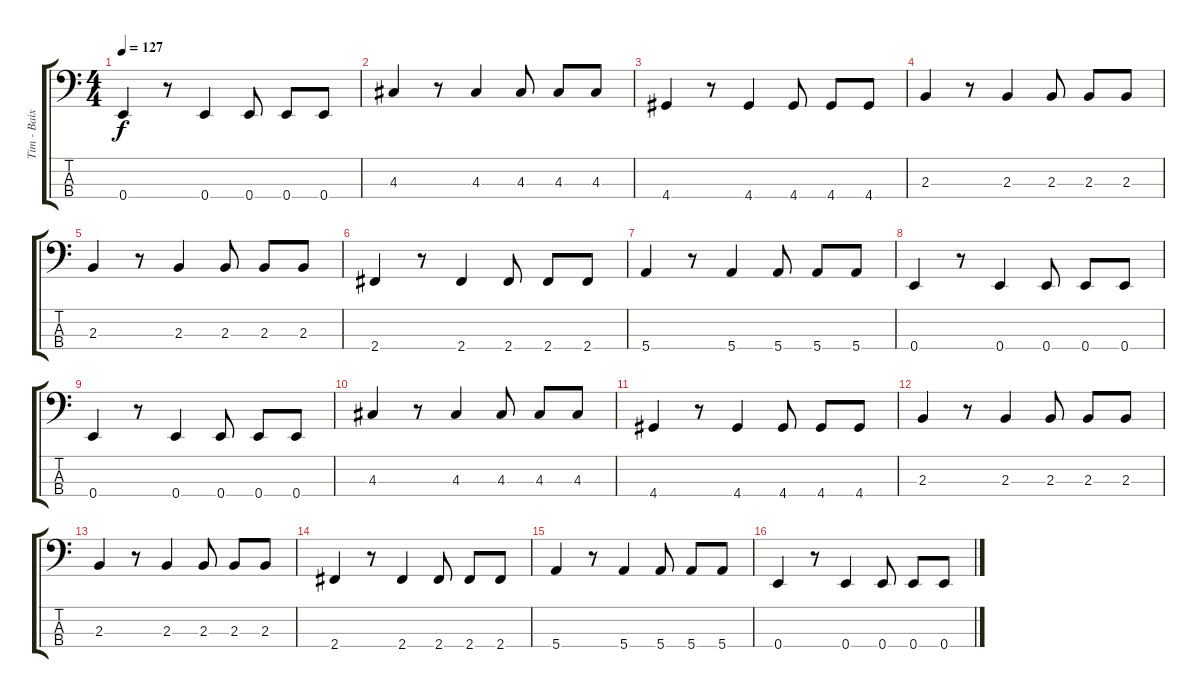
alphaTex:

\track ("Tim - Baixo" "Tim - Baix") {instrument electricbasspick}
\staff {score tabs}
\tuning (G2 D2 A1 E1) {hide}
\ts (4 4)
\tempo 127
\clef f4
\ks c
0.4.4{dy f} r.8 0.4.4 0.4.8 0.4.8 0.4.8 |
4.3.4 r.8 4.3.4 4.3.8 4.3.8 4.3.8 |
4.4.4 r.8 4.4.4 4.4.8 4.4.8 4.4.8 |
2.3.4 r.8 2.3.4 2.3.8 2.3.8 2.3.8 |
2.3.4 r.8 2.3.4 2.3.8 2.3.8 2.3.8 |
2.4.4 r.8 2.4.4 2.4.8 2.4.8 2.4.8 |
5.4.4 r.8 5.4.4 5.4.8 5.4.8 5.4.8 |
0.4.4 r.8 0.4.4 0.4.8 0.4.8 0.4.8 |
0.4.4 r.8 0.4.4 0.4.8 0.4.8 0.4.8 |
4.3.4 r.8 4.3.4 4.3.8 4.3.8 4.3.8 |
4.4.4 r.8 4.4.4 4.4.8 4.4.8 4.4.8 |
2.3.4 r.8 2.3.4 2.3.8 2.3.8 2.3.8 |
2.3.4 r.8 2.3.4 2.3.8 2.3.8 2.3.8 |
2.4.4 r.8 2.4.4 2.4.8 2.4.8 2.4.8 |
5.4.4 r.8 5.4.4 5.4.8 5.4.8 5.4.8 |
0.4.4 r.8 0.4.4 0.4.8 0.4.8 0.4.8
